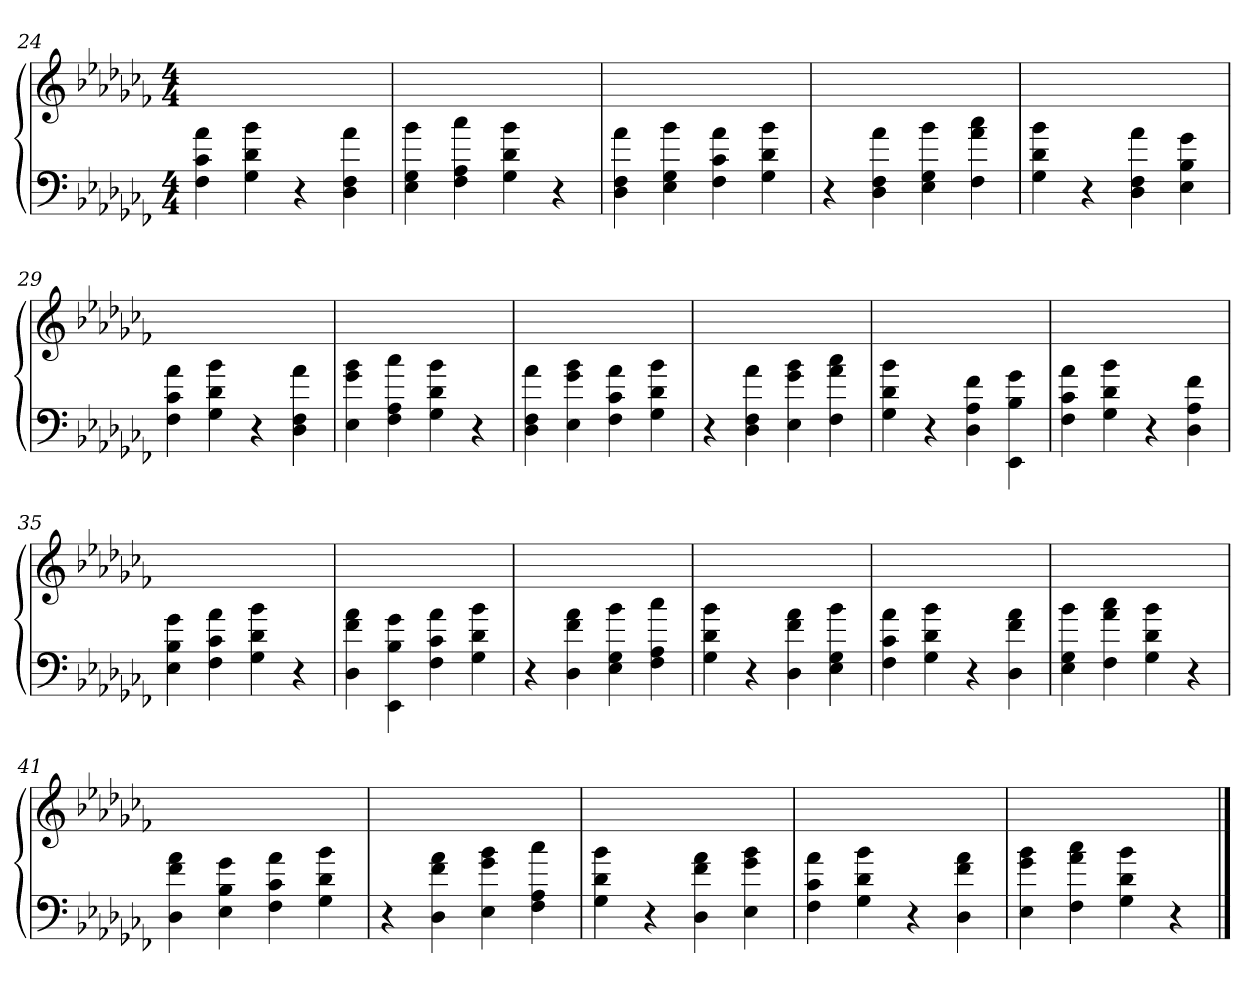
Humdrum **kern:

**kern	**kern
*part2	*part1
*staff2	*staff1
*clefF4	*clefG2
*k[b-e-a-d-g-c-f-]	*k[b-e-a-d-g-c-f-]
*C-:	*C-:
*M4/4	*M4/4
=24	=24
4F- 4c- 4a-	1ryy
4G- 4d- 4b-	.
4r	.
4D- 4F- 4a-	.
=25	=25
4E- 4G- 4b-	1ryy
4F- 4A- 4cc-	.
4G- 4d- 4b-	.
4r	.
=26	=26
4D- 4F- 4a-	1ryy
4E- 4G- 4b-	.
4F- 4c- 4a-	.
4G- 4d- 4b-	.
=27	=27
4r	1ryy
4D- 4F- 4a-	.
4E- 4G- 4b-	.
4F- 4a- 4cc-	.
=28	=28
4G- 4d- 4b-	1ryy
4r	.
4D- 4F- 4a-	.
4E- 4B- 4g-	.
=29	=29
4F- 4c- 4a-	1ryy
4G- 4d- 4b-	.
4r	.
4D- 4F- 4a-	.
=30	=30
4E- 4g- 4b-	1ryy
4F- 4A- 4cc-	.
4G- 4d- 4b-	.
4r	.
=31	=31
4D- 4F- 4a-	1ryy
4E- 4g- 4b-	.
4F- 4c- 4a-	.
4G- 4d- 4b-	.
=32	=32
4r	1ryy
4D- 4F- 4a-	.
4E- 4g- 4b-	.
4F- 4a- 4cc-	.
=33	=33
4G- 4d- 4b-	1ryy
4r	.
4D- 4A- 4f-	.
4EE- 4B- 4g-	.
=34	=34
4F- 4c- 4a-	1ryy
4G- 4d- 4b-	.
4r	.
4D- 4A- 4f-	.
=35	=35
4E- 4B- 4g-	1ryy
4F- 4c- 4a-	.
4G- 4d- 4b-	.
4r	.
=36	=36
4D- 4f- 4a-	1ryy
4EE- 4B- 4g-	.
4F- 4c- 4a-	.
4G- 4d- 4b-	.
=37	=37
4r	1ryy
4D- 4f- 4a-	.
4E- 4G- 4b-	.
4F- 4A- 4cc-	.
=38	=38
4G- 4d- 4b-	1ryy
4r	.
4D- 4f- 4a-	.
4E- 4G- 4b-	.
=39	=39
4F- 4c- 4a-	1ryy
4G- 4d- 4b-	.
4r	.
4D- 4f- 4a-	.
=40	=40
4E- 4G- 4b-	1ryy
4F- 4a- 4cc-	.
4G- 4d- 4b-	.
4r	.
=41	=41
4D- 4f- 4a-	1ryy
4E- 4B- 4g-	.
4F- 4c- 4a-	.
4G- 4d- 4b-	.
=42	=42
4r	1ryy
4D- 4f- 4a-	.
4E- 4g- 4b-	.
4F- 4A- 4cc-	.
=43	=43
4G- 4d- 4b-	1ryy
4r	.
4D- 4f- 4a-	.
4E- 4g- 4b-	.
=44	=44
4F- 4c- 4a-	1ryy
4G- 4d- 4b-	.
4r	.
4D- 4f- 4a-	.
=45	=45
4E- 4g- 4b-	1ryy
4F- 4a- 4cc-	.
4G- 4d- 4b-	.
4r	.
==	==
*-	*-
